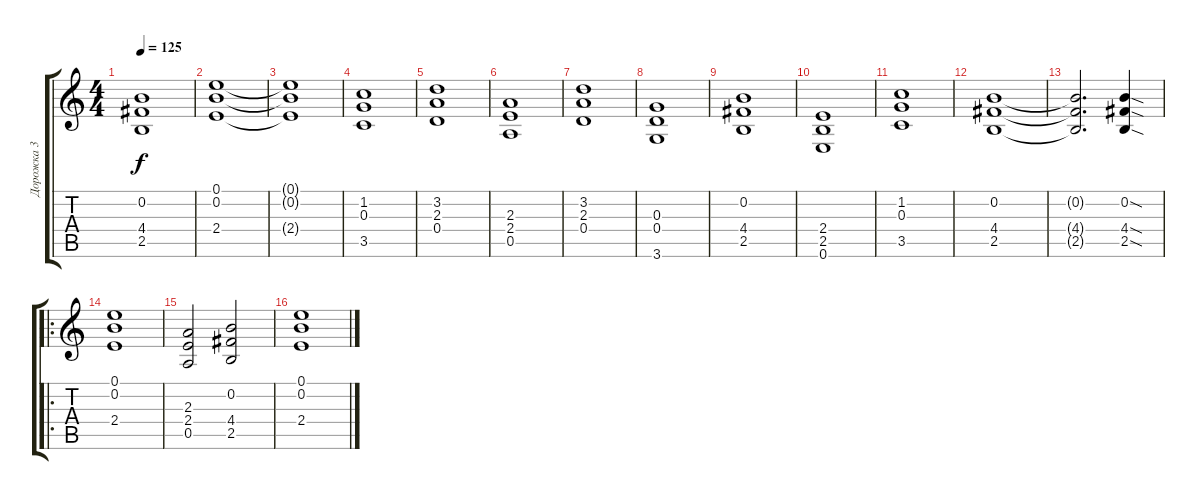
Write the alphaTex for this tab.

\track ("Дорожка 3" "Дорожка 3") {instrument distortionguitar}
\staff {score tabs}
\tuning (E4 B3 G3 D3 A2 E2) {hide}
\ts (4 4)
\tempo 125
\clef g2
\ks c
(0.2 4.4 2.5).1{dy f} |
(0.1 0.2 2.4).1 |
(0.1{t} 0.2{t} 2.4{t}).1 |
(1.2 0.3 3.5).1 |
(3.2 2.3 0.4).1 |
(2.3 2.4 0.5).1 |
(3.2 2.3 0.4).1 |
(0.3 0.4 3.6).1 |
(0.2 4.4 2.5).1 |
(2.4 2.5 0.6).1 |
(1.2 0.3 3.5).1 |
(0.2 4.4 2.5).1 |
(0.2{t} 4.4{t} 2.5{t}).2{d} (0.2{sod} 4.4{sod} 2.5{sod}).4 |
\ro
(0.1 0.2 2.4).1 |
(2.3 2.4 0.5).2 (0.2 4.4 2.5).2 |
(0.1 0.2 2.4).1
